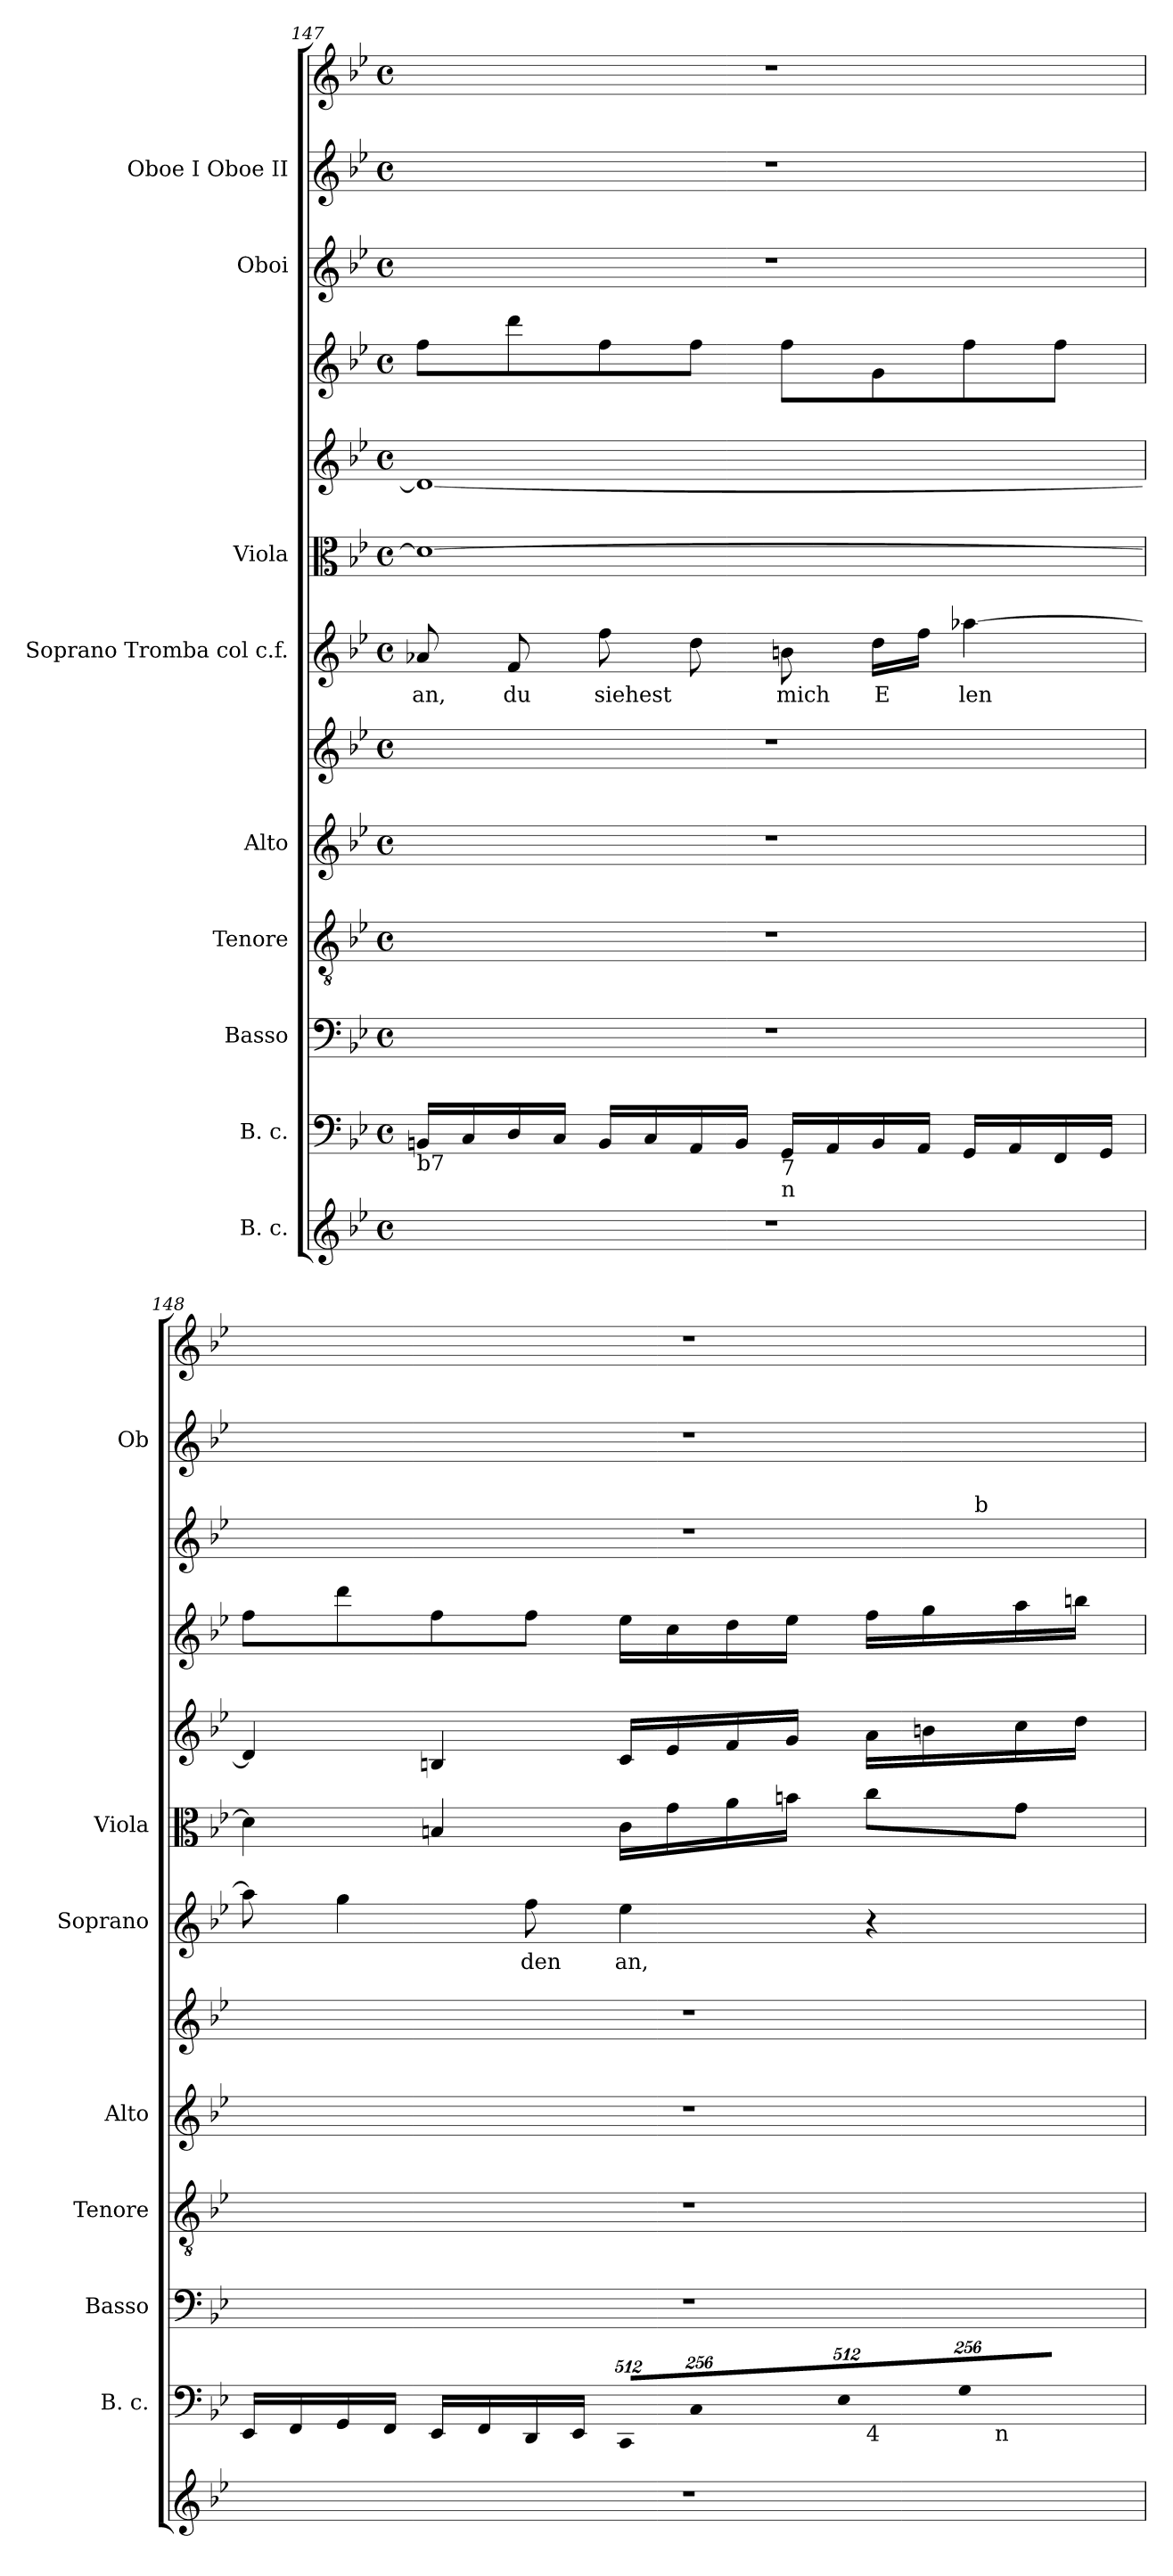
**kern	**kern	**kern	**kern	**kern	**kern	**kern	**text	**kern	**kern	**kern	**kern	**kern	**kern
*part12	*part11	*part10	*part9	*part8	*part7	*part6	*part6	*part5	*part4	*part3	*part2	*part1	*part1
*staff13	*staff12	*staff11	*staff10	*staff9	*staff8	*staff7	*staff7	*staff6	*staff5	*staff4	*staff3	*staff2	*staff1
*I"B. c.	*I"B. c.	*I"Basso	*I"Tenore	*I"Alto	*	*I"Soprano Tromba col c.f.	*	*I"Viola	*	*	*I"Oboi	*I"Oboe I Oboe II	*
*	*I'B. c.	*I'Basso	*I'Tenore	*I'Alto	*	*I'Soprano	*	*I'Viola	*	*	*	*I'Ob	*
*clefG2	*clefF4	*clefF4	*clefGv2	*clefG2	*clefG2	*clefG2	*	*clefC3	*clefG2	*clefG2	*clefG2	*clefG2	*clefG2
*k[b-e-]	*k[b-e-]	*k[b-e-]	*k[b-e-]	*k[b-e-]	*k[b-e-]	*k[b-e-]	*	*k[b-e-]	*k[b-e-]	*k[b-e-]	*k[b-e-]	*k[b-e-]	*k[b-e-]
*B-:	*B-:	*B-:	*B-:	*B-:	*B-:	*B-:	*	*B-:	*B-:	*B-:	*B-:	*B-:	*B-:
*M4/4	*M4/4	*M4/4	*M4/4	*M4/4	*M4/4	*M4/4	*	*M4/4	*M4/4	*M4/4	*M4/4	*M4/4	*M4/4
*met(c)	*met(c)	*met(c)	*met(c)	*met(c)	*met(c)	*met(c)	*	*met(c)	*met(c)	*met(c)	*met(c)	*met(c)	*met(c)
=147	=147	=147	=147	=147	=147	=147	=147	=147	=147	=147	=147	=147	=147
!	!LO:TX:b:t=b7	!	!	!	!	!	!	!	!	!	!	!	!
!	!	!	!	!	!	!	!LO:LY:b	!	!	!	!	!	!
1r	16BBn</LL	1r	1r	1r	1r	8a-X/	an,	1d_	1d_	8ff\L	1r	1r	1r
.	16C/	.	.	.	.	.	.	.	.	.	.	.	.
!	!	!	!	!	!	!	!LO:LY:b	!	!	!	!	!	!
.	16D/	.	.	.	.	8f/	du	.	.	8ddd\	.	.	.
.	16C/JJ	.	.	.	.	.	.	.	.	.	.	.	.
!	!	!	!	!	!	!	!LO:LY:b	!	!	!	!	!	!
.	16BB/LL	.	.	.	.	8ff\	siehest	.	.	8ff\	.	.	.
.	16C/	.	.	.	.	.	.	.	.	.	.	.	.
.	16AA/	.	.	.	.	8dd\	.	.	.	8ff\J	.	.	.
.	16BB/JJ	.	.	.	.	.	.	.	.	.	.	.	.
!	!LO:TX:b:t=7	!	!	!	!	!	!	!	!	!	!	!	!
!	!LO:TX:b:t=n	!	!	!	!	!	!	!	!	!	!	!	!
!	!	!	!	!	!	!	!LO:LY:b	!	!	!	!	!	!
.	16GG/LL	.	.	.	.	8bn\	mich	.	.	8ff\L	.	.	.
.	16AA/	.	.	.	.	.	.	.	.	.	.	.	.
!	!	!	!	!	!	!	!LO:LY:b	!	!	!	!	!	!
.	16BB/	.	.	.	.	16dd\LL	E	.	.	8g\	.	.	.
.	16AA/JJ	.	.	.	.	16ff\JJ	.	.	.	.	.	.	.
!	!	!	!	!	!	!	!LO:LY:b	!	!	!	!	!	!
.	16GG/LL	.	.	.	.	[>4aa-X\	len	.	.	8ff\	.	.	.
.	16AA/	.	.	.	.	.	.	.	.	.	.	.	.
.	16FF/	.	.	.	.	.	.	.	.	8ff\J	.	.	.
.	16GG/JJ	.	.	.	.	.	.	.	.	.	.	.	.
=148	=148	=148	=148	=148	=148	=148	=148	=148	=148	=148	=148	=148	=148
*	*^	*	*	*	*	*	*	*	*	*	*^	*	*
*	*	*^	*	*	*	*	*	*	*	*	*	*	*	*	*
1r	16EE-/LL	2.ryy	2ryy	1r	1r	1r	1r	8aa-\]	.	4d\]	4d/]	8ff\L	1r	2ryy	1r	1r
.	16FF/	.	.	.	.	.	.	.	.	.	.	.	.	.	.	.
.	16GG/	.	.	.	.	.	.	4gg\	.	.	.	8ddd\	.	.	.	.
.	16FF/JJ	.	.	.	.	.	.	.	.	.	.	.	.	.	.	.
.	16EE-/LL	.	.	.	.	.	.	.	.	4Bn/	4Bn/	8ff\	.	.	.	.
.	16FF/	.	.	.	.	.	.	.	.	.	.	.	.	.	.	.
!	!	!	!	!	!	!	!	!	!LO:LY:b	!	!	!	!	!	!	!
.	16DD/	.	.	.	.	.	.	8ff\	den	.	.	8ff\J	.	.	.	.
.	16EE-/JJ	.	.	.	.	.	.	.	.	.	.	.	.	.	.	.
*	*Xbrackettup	*	*	*	*	*	*	*	*	*	*	*	*	*	*	*
!	!LO:N:vis=8	!	!	!	!	!	!	!	!LO:LY:b	!	!	!	!	!	!	!
.	4096%341CC/L	.	4ryy	.	.	.	.	4ee-\	an,	16c\LL	16c/LL	16ee-\LL	.	4ryy	.	.
.	.	.	.	.	.	.	.	.	.	16g\	16e-/	16cc\	.	.	.	.
!	!LO:N:vis=8	!	!	!	!	!	!	!	!	!	!	!	!	!	!	!
.	2048%171C/J	.	.	.	.	.	.	.	.	.	.	.	.	.	.	.
.	.	.	.	.	.	.	.	.	.	16a\	16f/	16dd\	.	.	.	.
.	32ryy	.	.	.	.	.	.	.	.	.	.	.	.	.	.	.
.	.	.	.	.	.	.	.	.	.	16bn\JJ	16g/JJ	16ee-\JJ	.	.	.	.
.	64ryy	.	.	.	.	.	.	.	.	.	.	.	.	.	.	.
.	128ryy	.	.	.	.	.	.	.	.	.	.	.	.	.	.	.
.	2048.ryy	.	.	.	.	.	.	.	.	.	.	.	.	.	.	.
!	!LO:N:vis=8	!	!	!	!	!	!	!	!	!	!	!	!	!	!	!
.	4096%341E-/	.	.	.	.	.	.	.	.	.	.	.	.	.	.	.
!	!	!LO:TX:b:t=4	!	!	!	!	!	!	!	!	!	!	!	!	!	!
.	.	4ryy	16..ryy	.	.	.	.	4r	.	8cc\L	16a\LL	16ff\LL	.	16.ryy	.	.
.	64ryy	.	.	.	.	.	.	.	.	.	.	.	.	.	.	.
.	.	.	.	.	.	.	.	.	.	.	16bn\	16gg\	.	.	.	.
.	128ryy	.	.	.	.	.	.	.	.	.	.	.	.	.	.	.
.	256ryy	.	.	.	.	.	.	.	.	.	.	.	.	.	.	.
.	2048ryy	.	.	.	.	.	.	.	.	.	.	.	.	.	.	.
!	!LO:N:vis=8	!	!	!	!	!	!	!	!	!	!	!	!	!	!	!
.	2048%171G/	.	.	.	.	.	.	.	.	.	.	.	.	.	.	.
!	!	!	!	!	!	!	!	!	!	!	!	!	!	!LO:TX:a:t=b	!	!
.	.	.	.	.	.	.	.	.	.	.	.	.	.	8ryy	.	.
!	!	!	!LO:TX:b:t=n	!	!	!	!	!	!	!	!	!	!	!	!	!
.	.	.	8ryy	.	.	.	.	.	.	.	.	.	.	.	.	.
.	.	.	.	.	.	.	.	.	.	8g\J	16cc\	16aa\	.	.	.	.
.	4096%341ryy	.	.	.	.	.	.	.	.	.	.	.	.	.	.	.
.	.	.	.	.	.	.	.	.	.	.	16dd\JJ	16bbn\JJ	.	.	.	.
.	.	.	.	.	.	.	.	.	.	.	.	.	.	32ryy	.	.
.	.	.	64ryy	.	.	.	.	.	.	.	.	.	.	.	.	.
*	*v	*v	*v	*	*	*	*	*	*	*	*	*	*v	*v	*	*
=	=	=	=	=	=	=	=	=	=	=	=	=	=
*-	*-	*-	*-	*-	*-	*-	*-	*-	*-	*-	*-	*-	*-
